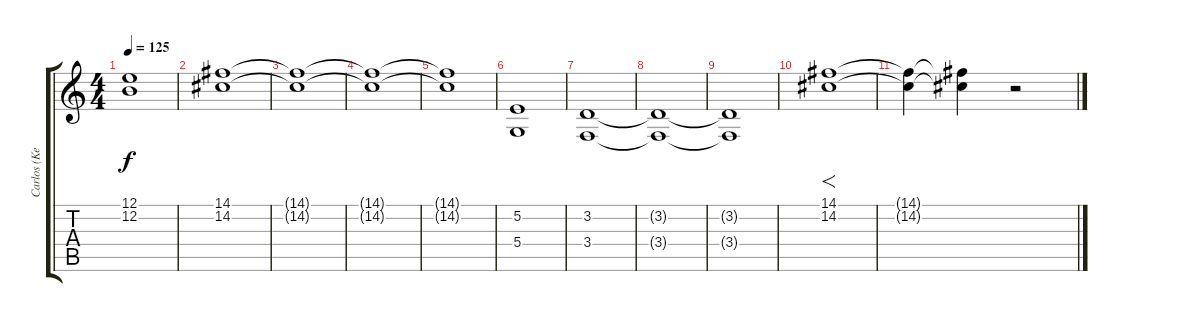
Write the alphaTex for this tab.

\track ("Carlos (Keyboards)" "Carlos (Ke") {instrument rockorgan}
\staff {score tabs}
\tuning (E4 B3 G3 D3 A2 E2) {hide}
\ts (4 4)
\tempo 125
\clef g2
\ks c
(12.1 12.2).1{dy f} |
(14.1 14.2).1 |
(14.1{t} 14.2{t}).1 |
(14.1{t} 14.2{t}).1 |
(14.1{t} 14.2{t}).1 |
(5.2 5.4).1{volume 9} |
(3.2 3.4).1 |
(3.2{t} 3.4{t}).1 |
(3.2{t} 3.4{t}).1 |
(14.1 14.2).1{f volume 13} |
(14.1{t} 14.2{t}).4 (14.1{t} 14.2{t}).4 r.2
